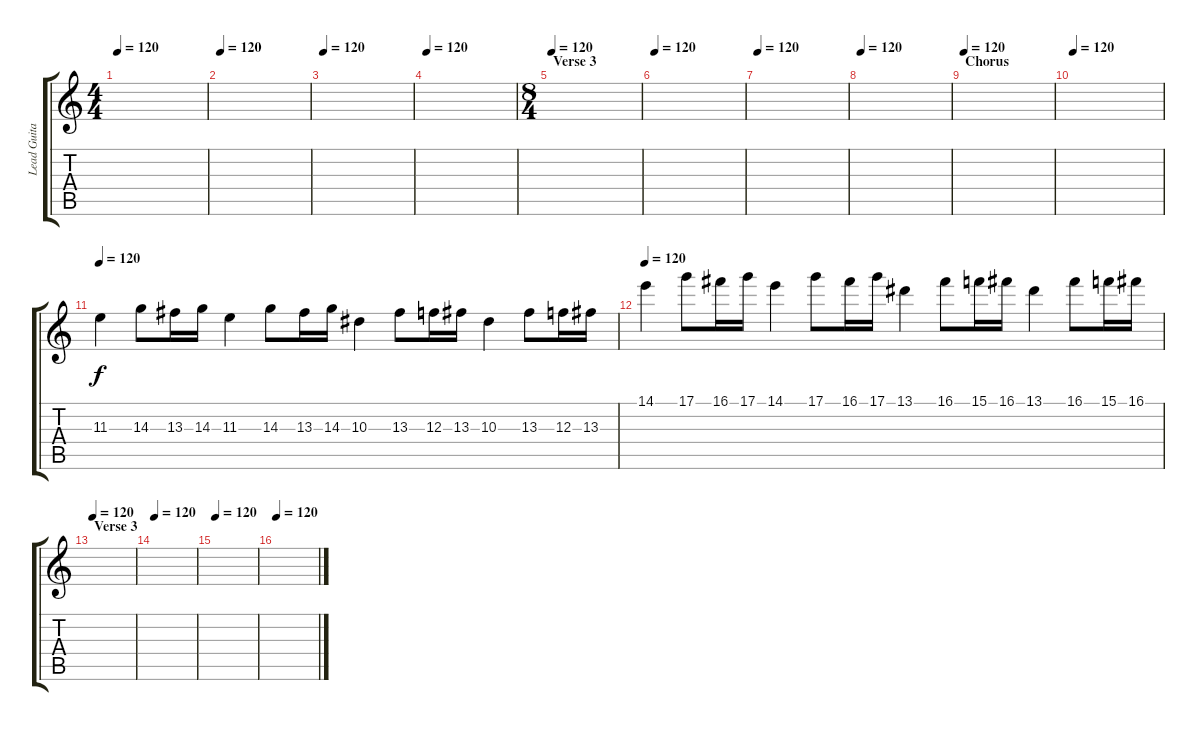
\track ("Lead Guitar 1" "Lead Guita") {instrument distortionguitar}
\staff {score tabs}
\tuning (D4 A3 F3 C3 G2 D2) {hide}
\ts (4 4)
\tempo 120
\clef g2
\ks c
|
\tempo 120
|
\tempo 120
|
\tempo 120
|
\ts (8 4)
\section ("" "Verse 3")
\tempo 120
|
\tempo 120
|
\tempo 120
|
\tempo 120
|
\section ("" "Chorus ")
\tempo 120
|
\tempo 120
|
\tempo 120
11.3.4 14.3.8 13.3.16 14.3.16 11.3.4 14.3.8 13.3.16 14.3.16 10.3.4 13.3.8 12.3.16 13.3.16 10.3.4 13.3.8 12.3.16 13.3.16 |
\tempo 120
14.1.4 17.1.8 16.1.16 17.1.16 14.1.4 17.1.8 16.1.16 17.1.16 13.1.4 16.1.8 15.1.16 16.1.16 13.1.4 16.1.8 15.1.16 16.1.16 |
\section ("" "Verse 3")
\tempo 120
|
\tempo 120
|
\tempo 120
|
\tempo 120
